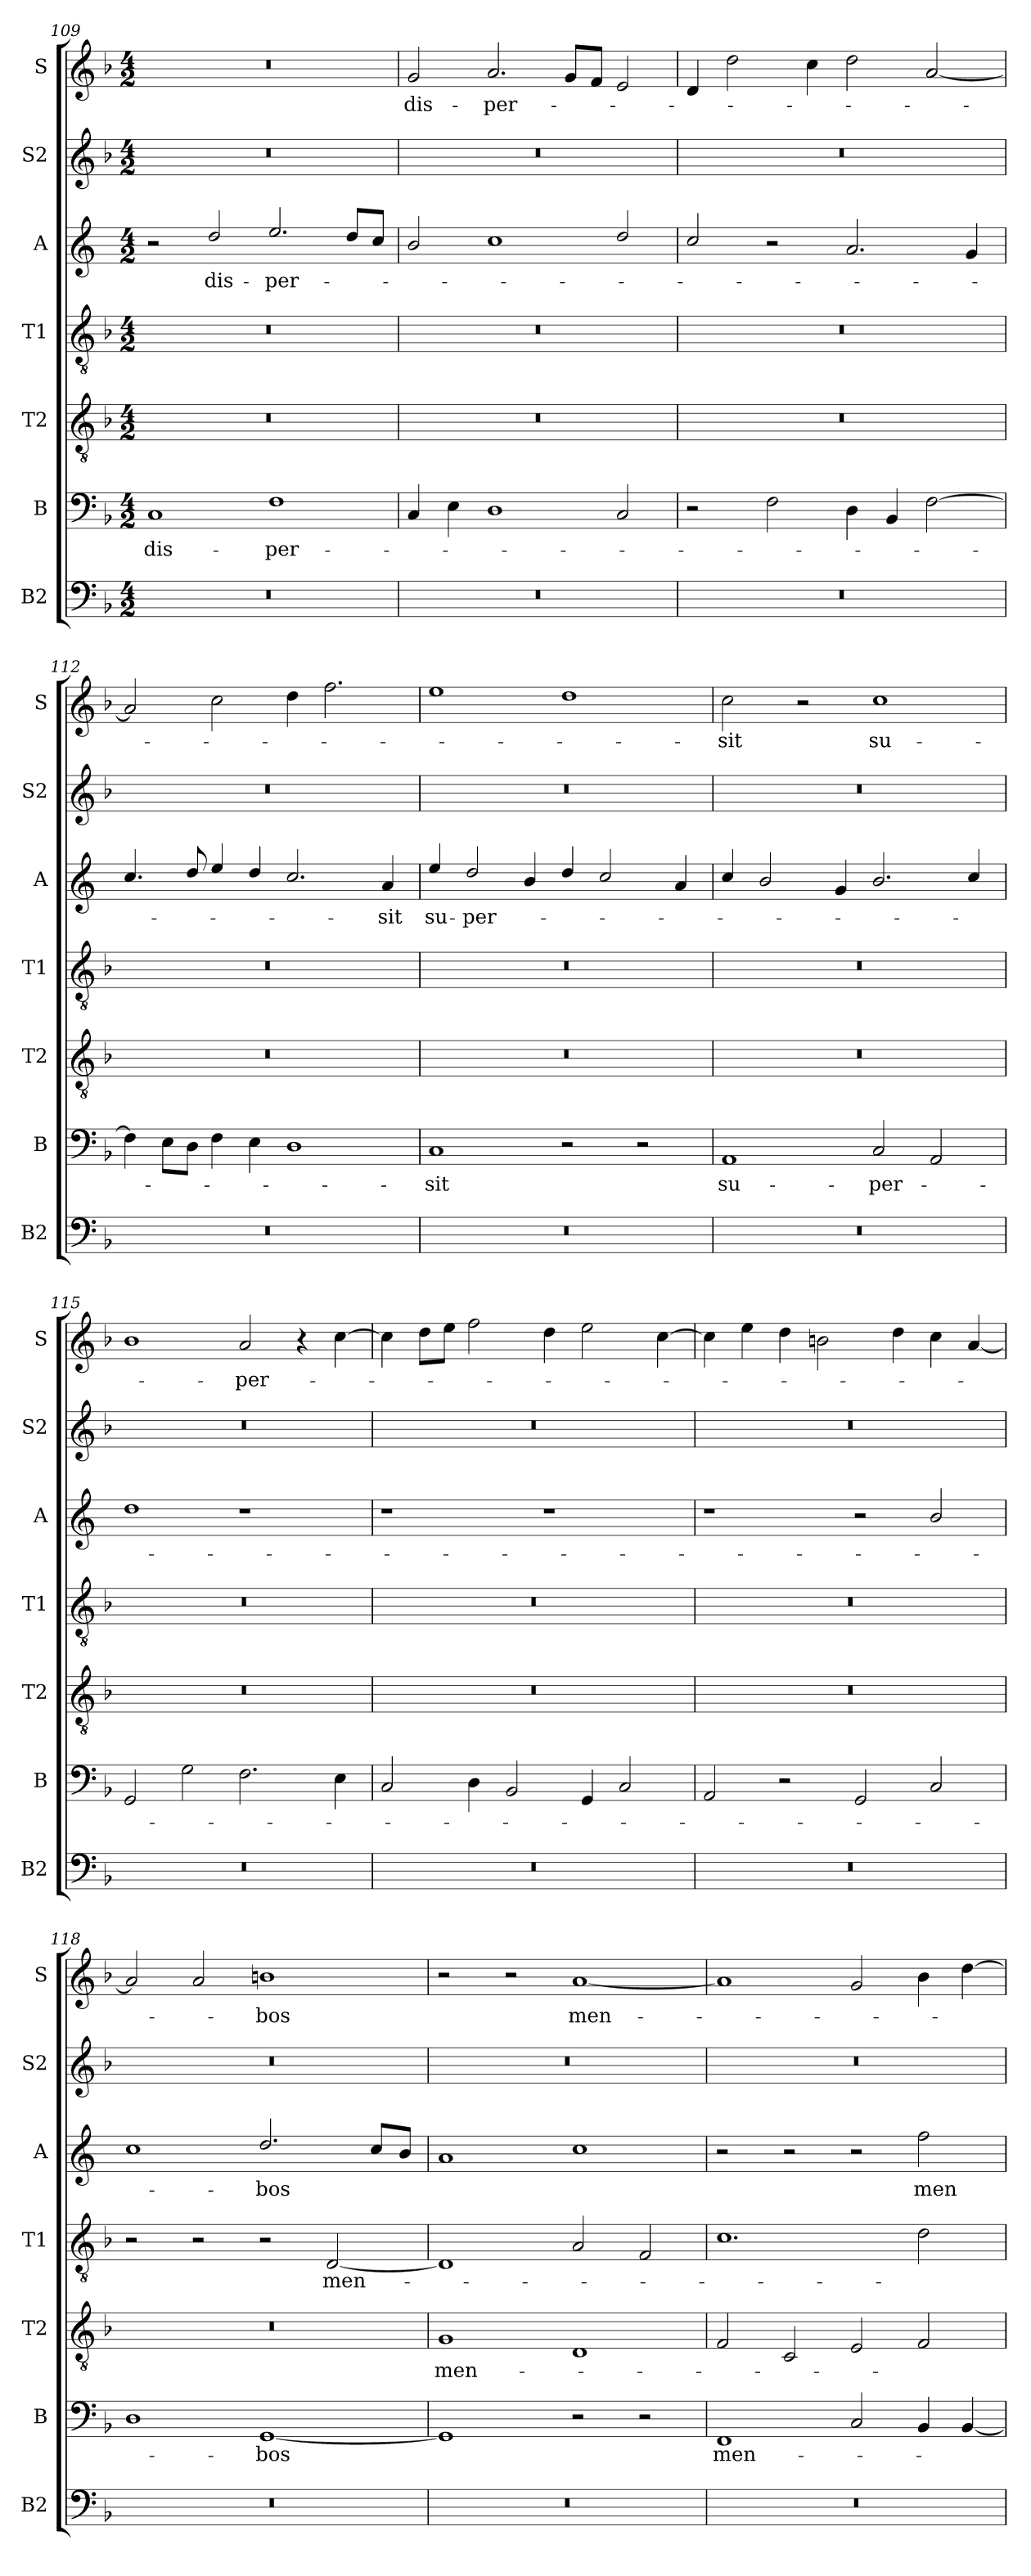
**kern	**kern	**text	**kern	**text	**kern	**text	**kern	**text	**kern	**kern	**text
*part7	*part6	*part6	*part5	*part5	*part4	*part4	*part3	*part3	*part2	*part1	*part1
*staff7	*staff6	*staff6	*staff5	*staff5	*staff4	*staff4	*staff3	*staff3	*staff2	*staff1	*staff1
*I"B2	*I"B	*	*I"T2	*	*I"T1	*	*I"A	*	*I"S2	*I"S	*
*I'B2	*I'B	*	*I'T2	*	*I'T1	*	*I'A	*	*I'S2	*I'S	*
*clefF4	*clefF4	*	*clefGv2	*	*clefGv2	*	*clefG2	*	*clefG2	*clefG2	*
*	*	*	*	*	*	*	*ITrd4c7	*	*	*	*
*k[b-]	*k[b-]	*	*k[b-]	*	*k[b-]	*	*k[b-]	*	*k[b-]	*k[b-]	*
*M4/2	*M4/2	*	*M4/2	*	*M4/2	*	*M4/2	*	*M4/2	*M4/2	*
=109	=109	=109	=109	=109	=109	=109	=109	=109	=109	=109	=109
0r	1C	dis-	0r	.	0r	.	2r	.	0r	0r	.
.	.	.	.	.	.	.	2g/	dis-	.	.	.
.	1F	-per-	.	.	.	.	2.a/	-per-	.	.	.
.	.	.	.	.	.	.	8g/L	.	.	.	.
.	.	.	.	.	.	.	8f/J	.	.	.	.
=110	=110	=110	=110	=110	=110	=110	=110	=110	=110	=110	=110
0r	4C/	.	0r	.	0r	.	2e/	.	0r	2g/	dis-
.	4E\	.	.	.	.	.	.	.	.	.	.
.	1D	.	.	.	.	.	1f	.	.	2.a/	-per-
.	.	.	.	.	.	.	.	.	.	8g/L	.
.	.	.	.	.	.	.	.	.	.	8f/J	.
.	2C/	.	.	.	.	.	2g/	.	.	2e/	.
=111	=111	=111	=111	=111	=111	=111	=111	=111	=111	=111	=111
0r	2r	.	0r	.	0r	.	2f/	.	0r	4d/	.
.	.	.	.	.	.	.	.	.	.	2dd\	.
.	2F\	.	.	.	.	.	2r	.	.	.	.
.	.	.	.	.	.	.	.	.	.	4cc\	.
.	4D\	.	.	.	.	.	2.d/	.	.	2dd\	.
.	4BB-/	.	.	.	.	.	.	.	.	.	.
.	[2F\	.	.	.	.	.	.	.	.	[2a/	.
.	.	.	.	.	.	.	4c/	.	.	.	.
=112	=112	=112	=112	=112	=112	=112	=112	=112	=112	=112	=112
0r	4F\]	.	0r	.	0r	.	4.f/	.	0r	2a/]	.
.	8E\L	.	.	.	.	.	.	.	.	.	.
.	8D\J	.	.	.	.	.	8g/	.	.	.	.
.	4F\	.	.	.	.	.	4a/	.	.	2cc\	.
.	4E\	.	.	.	.	.	4g/	.	.	.	.
.	1D	.	.	.	.	.	2.f/	.	.	4dd\	.
.	.	.	.	.	.	.	.	.	.	2.ff\	.
.	.	.	.	.	.	.	4d/	sit	.	.	.
=113	=113	=113	=113	=113	=113	=113	=113	=113	=113	=113	=113
0r	1C	sit	0r	.	0r	.	4a/	su-	0r	1ee	.
.	.	.	.	.	.	.	2g/	-per-	.	.	.
.	.	.	.	.	.	.	4e/	.	.	.	.
.	2r	.	.	.	.	.	4g/	.	.	1dd	.
.	.	.	.	.	.	.	2f/	.	.	.	.
.	2r	.	.	.	.	.	.	.	.	.	.
.	.	.	.	.	.	.	4d/	.	.	.	.
=114	=114	=114	=114	=114	=114	=114	=114	=114	=114	=114	=114
0r	1AA	su-	0r	.	0r	.	4f/	.	0r	2cc\	sit
.	.	.	.	.	.	.	2e/	.	.	.	.
.	.	.	.	.	.	.	.	.	.	2r	.
.	.	.	.	.	.	.	4c/	.	.	.	.
.	2C/	-per-	.	.	.	.	2.e/	.	.	1cc	su-
.	2AA/	.	.	.	.	.	.	.	.	.	.
.	.	.	.	.	.	.	4f/	.	.	.	.
=115	=115	=115	=115	=115	=115	=115	=115	=115	=115	=115	=115
0r	2GG/	.	0r	.	0r	.	1g	.	0r	1b-	.
.	2G\	.	.	.	.	.	.	.	.	.	.
.	2.F\	.	.	.	.	.	1r	.	.	2a/	-per-
.	.	.	.	.	.	.	.	.	.	4r	.
.	4E\	.	.	.	.	.	.	.	.	[4cc\	.
=116	=116	=116	=116	=116	=116	=116	=116	=116	=116	=116	=116
0r	2C/	.	0r	.	0r	.	1r	.	0r	4cc\]	.
.	.	.	.	.	.	.	.	.	.	8dd\L	.
.	.	.	.	.	.	.	.	.	.	8ee\J	.
.	4D\	.	.	.	.	.	.	.	.	2ff\	.
.	2BB-/	.	.	.	.	.	.	.	.	.	.
.	.	.	.	.	.	.	1r	.	.	4dd\	.
.	4GG/	.	.	.	.	.	.	.	.	2ee\	.
.	2C/	.	.	.	.	.	.	.	.	.	.
.	.	.	.	.	.	.	.	.	.	[4cc\	.
=117	=117	=117	=117	=117	=117	=117	=117	=117	=117	=117	=117
0r	2AA/	.	0r	.	0r	.	1r	.	0r	4cc\]	.
.	.	.	.	.	.	.	.	.	.	4ee\	.
.	2r	.	.	.	.	.	.	.	.	4dd\	.
.	.	.	.	.	.	.	.	.	.	2bn\	.
.	2GG/	.	.	.	.	.	2r	.	.	.	.
.	.	.	.	.	.	.	.	.	.	4dd\	.
.	2C/	.	.	.	.	.	2e/	.	.	4cc\	.
.	.	.	.	.	.	.	.	.	.	[4a/	.
=118	=118	=118	=118	=118	=118	=118	=118	=118	=118	=118	=118
0r	1D	.	0r	.	2r	.	1f	.	0r	2a/]	.
.	.	.	.	.	2r	.	.	.	.	2a/	.
.	[1GG	bos	.	.	2r	.	2.g/	bos	.	1bn	bos
.	.	.	.	.	[2D/	men-	.	.	.	.	.
.	.	.	.	.	.	.	8f/L	.	.	.	.
.	.	.	.	.	.	.	8e/J	.	.	.	.
=119	=119	=119	=119	=119	=119	=119	=119	=119	=119	=119	=119
0r	1GG]	.	1G	men-	1D]	.	1d	.	0r	2r	.
.	.	.	.	.	.	.	.	.	.	2r	.
.	2r	.	1D	.	2A/	.	1f	.	.	[1a	men-
.	2r	.	.	.	2F/	.	.	.	.	.	.
=120	=120	=120	=120	=120	=120	=120	=120	=120	=120	=120	=120
0r	1FF	men-	2F/	.	1.c	.	2r	.	0r	1a]	.
.	.	.	2C/	.	.	.	2r	.	.	.	.
.	2C/	.	2E/	.	.	.	2r	.	.	2g/	.
.	4BB-/	.	2F/	.	2d\	.	2b-\	men-	.	4b-\	.
.	[4BB-/	.	.	.	.	.	.	.	.	[4dd\	.
=	=	=	=	=	=	=	=	=	=	=	=
*-	*-	*-	*-	*-	*-	*-	*-	*-	*-	*-	*-
